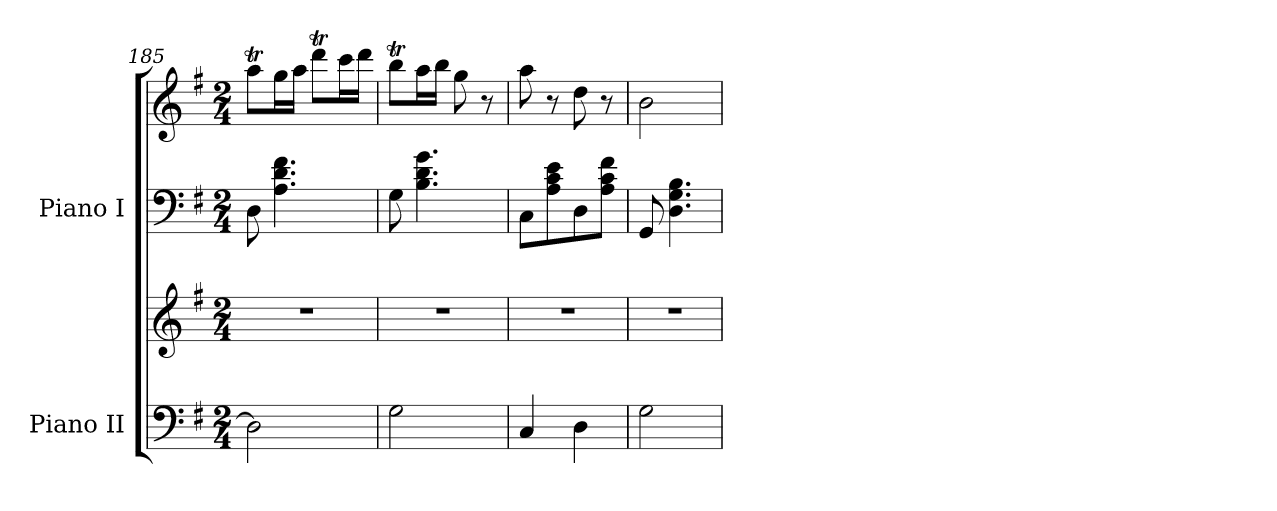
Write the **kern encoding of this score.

**kern	**kern	**kern	**kern
*part2	*part2	*part1	*part1
*staff4	*staff3	*staff2	*staff1
*I"Piano II	*	*I"Piano I	*
*I'Pno. II	*	*I'Pno. I	*
!!LO:PB:g=z
*clefF4	*clefG2	*clefF4	*clefG2
*k[f#]	*k[f#]	*k[f#]	*k[f#]
*M2/4	*M2/4	*M2/4	*M2/4
=185	=185	=185	=185
2D!\]	2r	8D\	8aaT\L
.	.	4.A\ 4.d\ 4.f#\	16gg\L
.	.	.	16aa\JJ
.	.	.	8dddT\L
.	.	.	16ccc\L
.	.	.	16ddd\JJ
=186	=186	=186	=186
2G!\	2r	8G\	8bbt\L
.	.	4.B\ 4.d\ 4.g\	16aa\L
.	.	.	16bb\JJ
.	.	.	8gg\
.	.	.	8r
=187	=187	=187	=187
4C!/	2r	8C\L	8aa\
.	.	8A\ 8c\ 8e\	8r
4D!\	.	8D\	8dd\
.	.	8A\ 8c\ 8f#\J	8r
=188	=188	=188	=188
2G!\	2r	8GG/	2b\
.	.	4.D\ 4.G\ 4.B\	.
=	=	=	=
*-	*-	*-	*-
